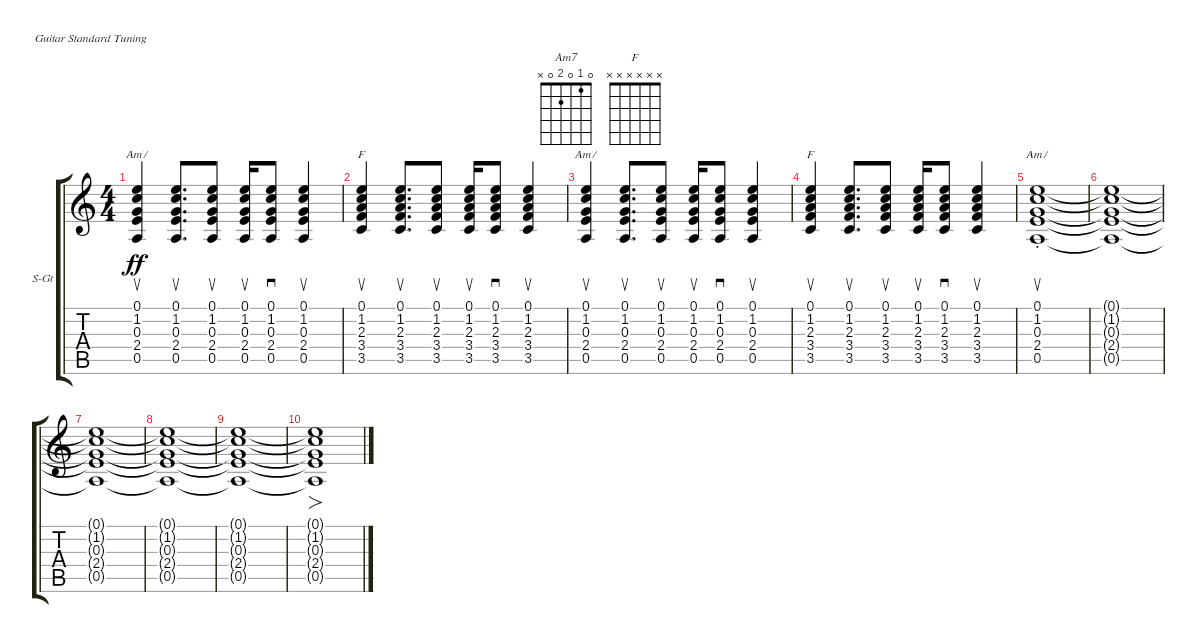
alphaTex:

\defaultSystemsLayout 4
\bracketExtendMode groupsimilarinstruments
\firstSystemTrackNameOrientation horizontal
\otherSystemsTrackNameOrientation horizontal
\track ("Acoustic Guitar" "S-Gt") {instrument acousticguitarsteel}
\staff {score tabs}
\tuning (E4 B3 G3 D3 A2 E2)
\chord ("Am7" 0 1 0 2 0 x) {showfingering false}
\chord ("F" x x x x x x)
\ts (4 4)
\tempo (92 hide)
\clef g2
\scale
0.333333
\ks c
(0.1 1.2 0.3 2.4 0.5).4{su ch "Am7" dy ff} (0.1 1.2 0.3 2.4 0.5).8{d su} (0.1 1.2 0.3 2.4 0.5).8{su} (0.1 1.2 0.3 2.4 0.5).16{su} (0.1 1.2 0.3 2.4 0.5).8{sd} (0.1 1.2 0.3 2.4 0.5).4{su} |
\scale
0.333333 (1.2 2.3 3.4 3.5 0.1).4{su ch "F"} (1.2 2.3 3.4 3.5 0.1).8{d su} (1.2 2.3 3.4 3.5 0.1).8{su} (1.2 2.3 3.4 3.5 0.1).16{su} (1.2 2.3 3.4 3.5 0.1).8{sd} (1.2 2.3 3.4 3.5 0.1).4{su} |
\scale
0.333333 (0.1 1.2 0.3 2.4 0.5).4{su ch "Am7"} (0.1 1.2 0.3 2.4 0.5).8{d su} (0.1 1.2 0.3 2.4 0.5).8{su} (0.1 1.2 0.3 2.4 0.5).16{su} (0.1 1.2 0.3 2.4 0.5).8{sd} (0.1 1.2 0.3 2.4 0.5).4{su} |
\scale
0.333333 (1.2 2.3 3.4 3.5 0.1).4{su ch "F"} (1.2 2.3 3.4 3.5 0.1).8{d su} (1.2 2.3 3.4 3.5 0.1).8{su} (1.2 2.3 3.4 3.5 0.1).16{su} (1.2 2.3 3.4 3.5 0.1).8{sd} (1.2 2.3 3.4 3.5 0.1).4{su} |
\scale
0.333333 (0.1 1.2 0.3 2.4 0.5{st}).1{su ch "Am7"} |
\scale
0.333333 (0.1{t} 1.2{t} 0.3{t} 0.5{t} 2.4{t}).1 |
\tempo (80 0.25 hide)
(0.3{t} 2.4{t} 0.5{t} 1.2{t} 0.1{t}).1 |
\tempo (90 hide)
\tempo (85 0.75 hide)
(0.1{t} 1.2{t} 0.3{t} 2.4{t} 0.5{t}).1 |
(0.1{t} 1.2{t} 0.3{t} 2.4{t} 0.5{t}).1 |
(0.1{t} 1.2{t} 0.3{t} 2.4{t} 0.5{t}).1{fo}
